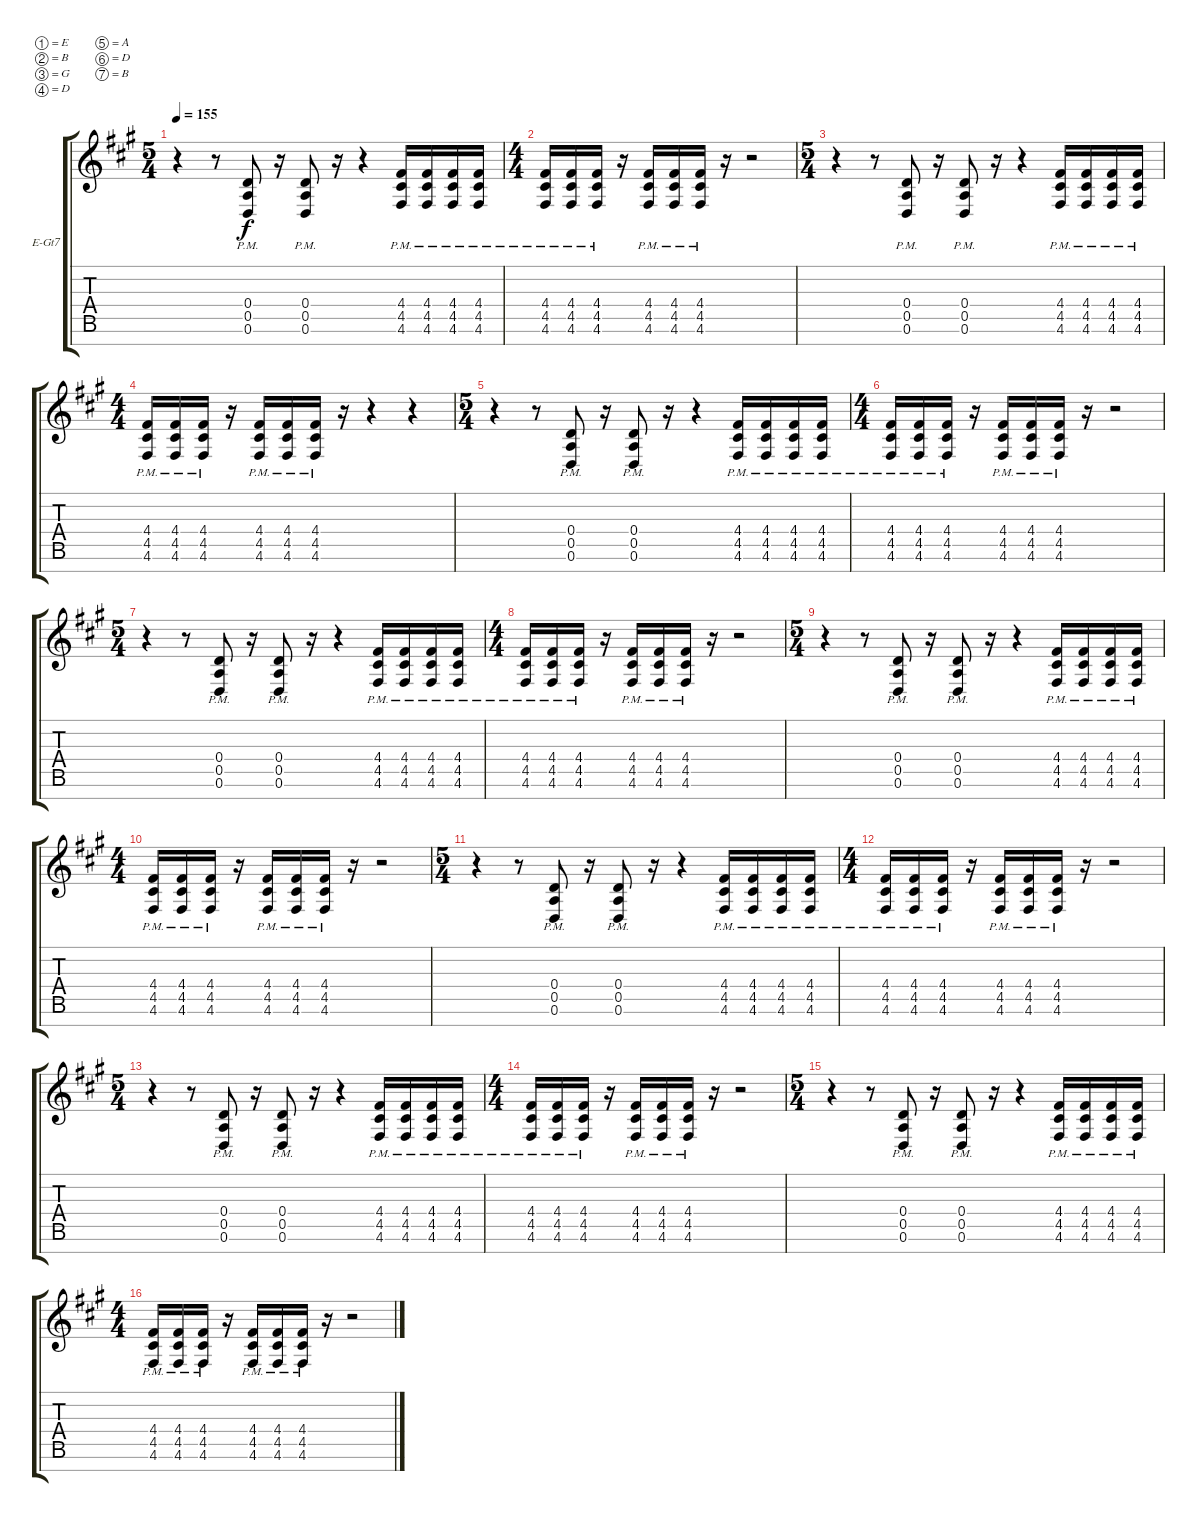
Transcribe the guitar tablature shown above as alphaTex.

\bracketExtendMode groupsimilarinstruments
\firstSystemTrackNameOrientation horizontal
\otherSystemsTrackNameOrientation horizontal
\track ("Guitar 2" "E-Gt7") {instrument overdrivenguitar}
\staff {score tabs}
\tuning (E4 B3 G3 D3 A2 D2 B1)
\ts (5 4)
\tempo 155
\clef g2
\ks a
r.4{dy f} r.8 (0.4{pm} 0.5{pm} 0.6{pm}).8 r.16 (0.4{pm} 0.5{pm} 0.6{pm}).8 r.16 r.4 (4.4{pm} 4.5{pm} 4.6{pm}).16 (4.4{pm} 4.5{pm} 4.6{pm}).16 (4.4{pm} 4.5{pm} 4.6{pm}).16 (4.4{pm} 4.5{pm} 4.6{pm}).16 |
\ts (4 4)
(4.4{pm} 4.5{pm} 4.6{pm}).16 (4.4{pm} 4.5{pm} 4.6{pm}).16 (4.4{pm} 4.5{pm} 4.6{pm}).16 r.16 (4.4{pm} 4.5{pm} 4.6{pm}).16 (4.4{pm} 4.5{pm} 4.6{pm}).16 (4.4{pm} 4.5{pm} 4.6{pm}).16 r.16 r.2 |
\ts (5 4)
r.4 r.8 (0.4{pm} 0.5{pm} 0.6{pm}).8 r.16 (0.4{pm} 0.5{pm} 0.6{pm}).8 r.16 r.4 (4.4{pm} 4.5{pm} 4.6{pm}).16 (4.4{pm} 4.5{pm} 4.6{pm}).16 (4.4{pm} 4.5{pm} 4.6{pm}).16 (4.4{pm} 4.5{pm} 4.6{pm}).16 |
\ts (4 4)
(4.4{pm} 4.5{pm} 4.6{pm}).16 (4.4{pm} 4.5{pm} 4.6{pm}).16 (4.4{pm} 4.5{pm} 4.6{pm}).16 r.16 (4.4{pm} 4.5{pm} 4.6{pm}).16 (4.4{pm} 4.5{pm} 4.6{pm}).16 (4.4{pm} 4.5{pm} 4.6{pm}).16 r.16 r.4 r.4 |
\ts (5 4)
r.4 r.8 (0.4{pm} 0.5{pm} 0.6{pm}).8 r.16 (0.4{pm} 0.5{pm} 0.6{pm}).8 r.16 r.4 (4.4{pm} 4.5{pm} 4.6{pm}).16 (4.4{pm} 4.5{pm} 4.6{pm}).16 (4.4{pm} 4.5{pm} 4.6{pm}).16 (4.4{pm} 4.5{pm} 4.6{pm}).16 |
\ts (4 4)
(4.4{pm} 4.5{pm} 4.6{pm}).16 (4.4{pm} 4.5{pm} 4.6{pm}).16 (4.4{pm} 4.5{pm} 4.6{pm}).16 r.16 (4.4{pm} 4.5{pm} 4.6{pm}).16 (4.4{pm} 4.5{pm} 4.6{pm}).16 (4.4{pm} 4.5{pm} 4.6{pm}).16 r.16 r.2 |
\ts (5 4)
r.4 r.8 (0.4{pm} 0.5{pm} 0.6{pm}).8 r.16 (0.4{pm} 0.5{pm} 0.6{pm}).8 r.16 r.4 (4.4{pm} 4.5{pm} 4.6{pm}).16 (4.4{pm} 4.5{pm} 4.6{pm}).16 (4.4{pm} 4.5{pm} 4.6{pm}).16 (4.4{pm} 4.5{pm} 4.6{pm}).16 |
\ts (4 4)
(4.4{pm} 4.5{pm} 4.6{pm}).16 (4.4{pm} 4.5{pm} 4.6{pm}).16 (4.4{pm} 4.5{pm} 4.6{pm}).16 r.16 (4.4{pm} 4.5{pm} 4.6{pm}).16 (4.4{pm} 4.5{pm} 4.6{pm}).16 (4.4{pm} 4.5{pm} 4.6{pm}).16 r.16 r.2 |
\ts (5 4)
r.4 r.8 (0.4{pm} 0.5{pm} 0.6{pm}).8 r.16 (0.4{pm} 0.5{pm} 0.6{pm}).8 r.16 r.4 (4.4{pm} 4.5{pm} 4.6{pm}).16 (4.4{pm} 4.5{pm} 4.6{pm}).16 (4.4{pm} 4.5{pm} 4.6{pm}).16 (4.4{pm} 4.5{pm} 4.6{pm}).16 |
\ts (4 4)
(4.4{pm} 4.5{pm} 4.6{pm}).16 (4.4{pm} 4.5{pm} 4.6{pm}).16 (4.4{pm} 4.5{pm} 4.6{pm}).16 r.16 (4.4{pm} 4.5{pm} 4.6{pm}).16 (4.4{pm} 4.5{pm} 4.6{pm}).16 (4.4{pm} 4.5{pm} 4.6{pm}).16 r.16 r.2 |
\ts (5 4)
r.4 r.8 (0.4{pm} 0.5{pm} 0.6{pm}).8 r.16 (0.4{pm} 0.5{pm} 0.6{pm}).8 r.16 r.4 (4.4{pm} 4.5{pm} 4.6{pm}).16 (4.4{pm} 4.5{pm} 4.6{pm}).16 (4.4{pm} 4.5{pm} 4.6{pm}).16 (4.4{pm} 4.5{pm} 4.6{pm}).16 |
\ts (4 4)
(4.4{pm} 4.5{pm} 4.6{pm}).16 (4.4{pm} 4.5{pm} 4.6{pm}).16 (4.4{pm} 4.5{pm} 4.6{pm}).16 r.16 (4.4{pm} 4.5{pm} 4.6{pm}).16 (4.4{pm} 4.5{pm} 4.6{pm}).16 (4.4{pm} 4.5{pm} 4.6{pm}).16 r.16 r.2 |
\ts (5 4)
r.4 r.8 (0.4{pm} 0.5{pm} 0.6{pm}).8 r.16 (0.4{pm} 0.5{pm} 0.6{pm}).8 r.16 r.4 (4.4{pm} 4.5{pm} 4.6{pm}).16 (4.4{pm} 4.5{pm} 4.6{pm}).16 (4.4{pm} 4.5{pm} 4.6{pm}).16 (4.4{pm} 4.5{pm} 4.6{pm}).16 |
\ts (4 4)
(4.4{pm} 4.5{pm} 4.6{pm}).16 (4.4{pm} 4.5{pm} 4.6{pm}).16 (4.4{pm} 4.5{pm} 4.6{pm}).16 r.16 (4.4{pm} 4.5{pm} 4.6{pm}).16 (4.4{pm} 4.5{pm} 4.6{pm}).16 (4.4{pm} 4.5{pm} 4.6{pm}).16 r.16 r.2 |
\ts (5 4)
r.4 r.8 (0.4{pm} 0.5{pm} 0.6{pm}).8 r.16 (0.4{pm} 0.5{pm} 0.6{pm}).8 r.16 r.4 (4.4{pm} 4.5{pm} 4.6{pm}).16 (4.4{pm} 4.5{pm} 4.6{pm}).16 (4.4{pm} 4.5{pm} 4.6{pm}).16 (4.4{pm} 4.5{pm} 4.6{pm}).16 |
\ts (4 4)
(4.4{pm} 4.5{pm} 4.6{pm}).16 (4.4{pm} 4.5{pm} 4.6{pm}).16 (4.4{pm} 4.5{pm} 4.6{pm}).16 r.16 (4.4{pm} 4.5{pm} 4.6{pm}).16 (4.4{pm} 4.5{pm} 4.6{pm}).16 (4.4{pm} 4.5{pm} 4.6{pm}).16 r.16 r.2
